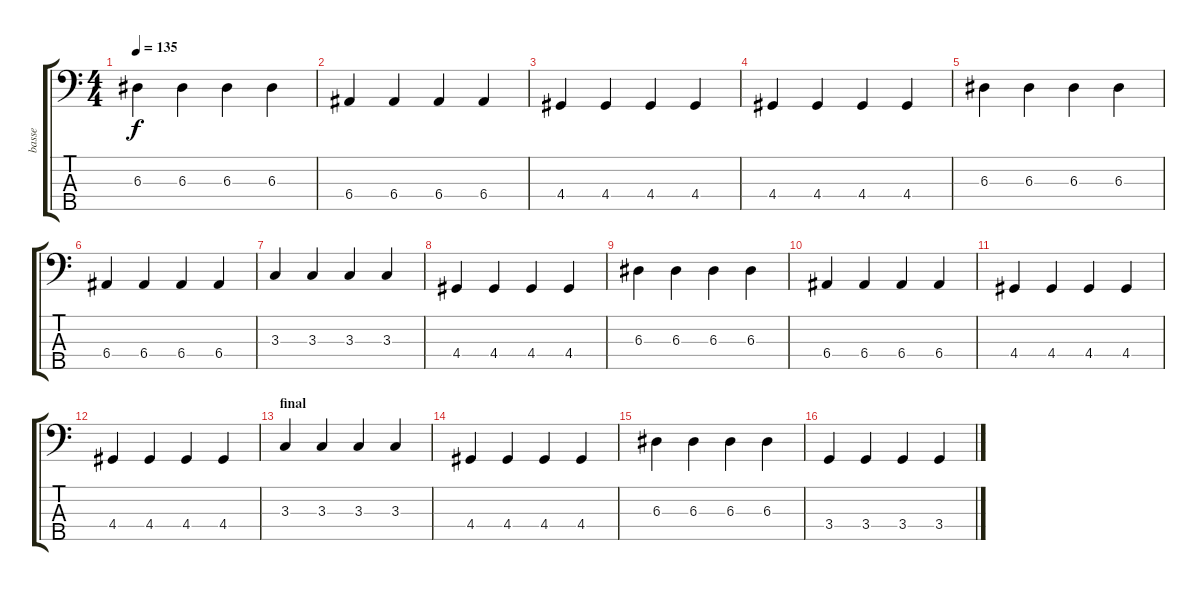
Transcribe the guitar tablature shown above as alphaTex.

\track ("basse" "basse") {instrument electricbassfinger}
\staff {score tabs}
\tuning (G2 D2 A1 E1 B0) {hide}
\ts (4 4)
\tempo 135
\clef f4
\ks c
6.3.4{dy f} 6.3.4 6.3.4 6.3.4 |
6.4.4 6.4.4 6.4.4 6.4.4 |
4.4.4 4.4.4 4.4.4 4.4.4 |
4.4.4 4.4.4 4.4.4 4.4.4 |
6.3.4 6.3.4 6.3.4 6.3.4 |
6.4.4 6.4.4 6.4.4 6.4.4 |
3.3.4 3.3.4 3.3.4 3.3.4 |
4.4.4 4.4.4 4.4.4 4.4.4 |
6.3.4 6.3.4 6.3.4 6.3.4 |
6.4.4 6.4.4 6.4.4 6.4.4 |
4.4.4 4.4.4 4.4.4 4.4.4 |
4.4.4 4.4.4 4.4.4 4.4.4 |
\section ("" "final")
3.3.4 3.3.4 3.3.4 3.3.4 |
4.4.4 4.4.4 4.4.4 4.4.4 |
6.3.4 6.3.4 6.3.4 6.3.4 |
3.4.4 3.4.4 3.4.4 3.4.4
